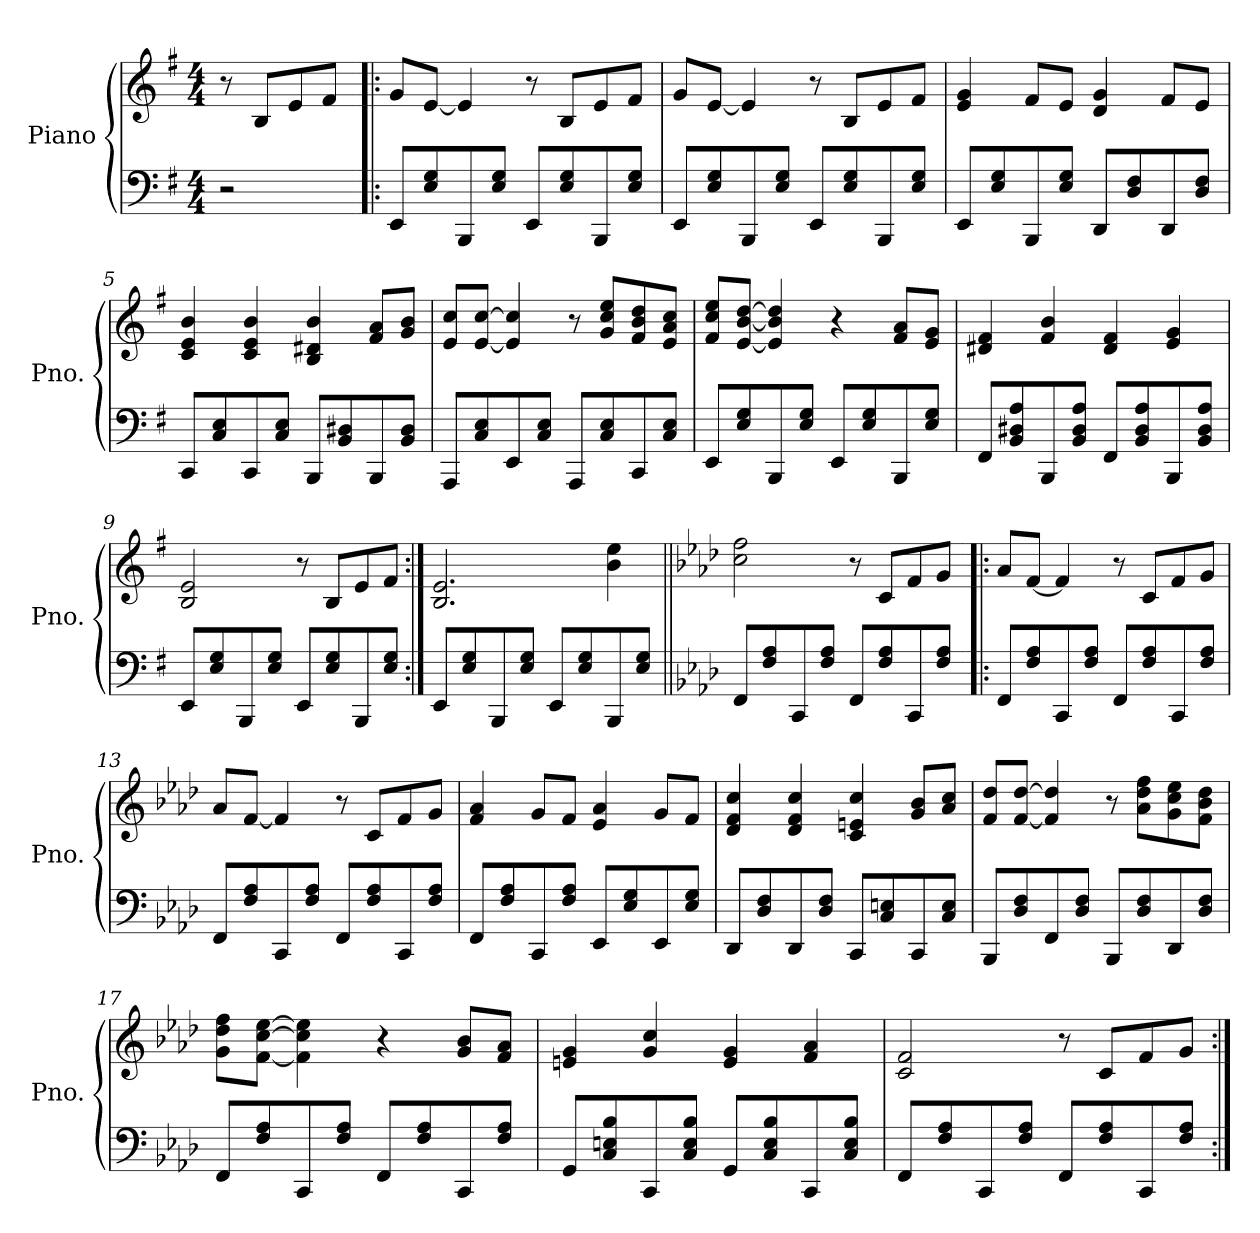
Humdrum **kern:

**kern	**kern
*part1	*part1
*staff2	*staff1
*I"Piano	*
*I'Pno.	*
*clefF4	*clefG2
*k[f#]	*k[f#]
*M4/4	*M4/4
=1	=1
2r	8r
.	8B/L
.	8e/
.	8f#/J
=2!|:	=2!|:
8EE/L	8g/L
8E/ 8G/	[8e/J
8BBB/	4e/]
8E/ 8G/J	.
8EE/L	8r
8E/ 8G/	8B/L
8BBB/	8e/
8E/ 8G/J	8f#/J
=3	=3
8EE/L	8g/L
8E/ 8G/	[8e/J
8BBB/	4e/]
8E/ 8G/J	.
8EE/L	8r
8E/ 8G/	8B/L
8BBB/	8e/
8E/ 8G/J	8f#/J
=4	=4
8EE/L	4e/ 4g/
8E/ 8G/	.
8BBB/	8f#/L
8E/ 8G/J	8e/J
8DD/L	4d/ 4g/
8D/ 8F#/	.
8DD/	8f#/L
8D/ 8F#/J	8e/J
=5	=5
8CC/L	4c/ 4e/ 4b/
8C/ 8E/	.
8CC/	4c/ 4e/ 4b/
8C/ 8E/J	.
8BBB/L	4B/ 4d#X/ 4b/
8BB/ 8D#X/	.
8BBB/	8f#/ 8a/L
8BB/ 8D#/J	8g/ 8b/J
!!LO:LB:g=z
=6	=6
8AAA/L	8e/ 8cc/L
8C/ 8E/	[8e/ [8cc/J
8EE/	4e/] 4cc/]
8C/ 8E/J	.
8AAA/L	8r
8C/ 8E/	8g/ 8cc/ 8ee/L
8CC/	8f#/ 8b/ 8dd/
8C/ 8E/J	8e/ 8a/ 8cc/J
=7	=7
8EE/L	8f#/ 8cc/ 8ee/L
8E/ 8G/	[8e/ [8b/ [8dd/J
8BBB/	4e/] 4b/] 4dd/]
8E/ 8G/J	.
8EE/L	4r
8E/ 8G/	.
8BBB/	8f#/ 8a/L
8E/ 8G/J	8e/ 8g/J
=8	=8
8FF#/L	4d#X/ 4f#/
8BB/ 8D#X/ 8A/	.
8BBB/	4f#/ 4b/
8BB/ 8D#/ 8A/J	.
8FF#/L	4d#/ 4f#/
8BB/ 8D#/ 8A/	.
8BBB/	4e/ 4g/
8BB/ 8D#/ 8A/J	.
=9	=9
8EE/L	2B/ 2e/
8E/ 8G/	.
8BBB/	.
8E/ 8G/J	.
8EE/L	8r
8E/ 8G/	8B/L
8BBB/	8e/
8E/ 8G/J	8f#/J
=10:|!	=10:|!
8EE/L	2.B/ 2.e/
8E/ 8G/	.
8BBB/	.
8E/ 8G/J	.
8EE/L	.
8E/ 8G/	.
8BBB/	4b\ 4ee\
8E/ 8G/J	.
!!LO:LB:g=z
=11||	=11||
*k[b-e-a-d-]	*k[b-e-a-d-]
8FF/L	2cc\ 2ff\
8F/ 8A-/	.
8CC/	.
8F/ 8A-/J	.
8FF/L	8r
8F/ 8A-/	8c/L
8CC/	8f/
8F/ 8A-/J	8g/J
=12!|:	=12!|:
8FF/L	8a-/L
8F/ 8A-/	[8f/J
8CC/	4f/]
8F/ 8A-/J	.
8FF/L	8r
8F/ 8A-/	8c/L
8CC/	8f/
8F/ 8A-/J	8g/J
=13	=13
8FF/L	8a-/L
8F/ 8A-/	[8f/J
8CC/	4f/]
8F/ 8A-/J	.
8FF/L	8r
8F/ 8A-/	8c/L
8CC/	8f/
8F/ 8A-/J	8g/J
=14	=14
8FF/L	4f/ 4a-/
8F/ 8A-/	.
8CC/	8g/L
8F/ 8A-/J	8f/J
8EE-/L	4e-/ 4a-/
8E-/ 8G/	.
8EE-/	8g/L
8E-/ 8G/J	8f/J
=15	=15
8DD-/L	4d-/ 4f/ 4cc/
8D-/ 8F/	.
8DD-/	4d-/ 4f/ 4cc/
8D-/ 8F/J	.
8CC/L	4c/ 4en/ 4cc/
8C/ 8En/	.
8CC/	8g/ 8b-/L
8C/ 8E/J	8a-/ 8cc/J
!!LO:LB:g=z
=16	=16
8BBB-/L	8f/ 8dd-/L
8D-/ 8F/	[8f/ [8dd-/J
8FF/	4f/] 4dd-/]
8D-/ 8F/J	.
8BBB-/L	8r
8D-/ 8F/	8a-\ 8dd-\ 8ff\L
8DD-/	8g\ 8cc\ 8ee-\
8D-/ 8F/J	8f\ 8b-\ 8dd-\J
=17	=17
8FF/L	8g\ 8dd-\ 8ff\L
8F/ 8A-/	[8f\ [8cc\ [8ee-\J
8CC/	4f\] 4cc\] 4ee-\]
8F/ 8A-/J	.
8FF/L	4r
8F/ 8A-/	.
8CC/	8g/ 8b-/L
8F/ 8A-/J	8f/ 8a-/J
=18	=18
8GG/L	4en/ 4g/
8C/ 8En/ 8B-/	.
8CC/	4g/ 4cc/
8C/ 8E/ 8B-/J	.
8GG/L	4e/ 4g/
8C/ 8E/ 8B-/	.
8CC/	4f/ 4a-/
8C/ 8E/ 8B-/J	.
=19	=19
8FF/L	2c/ 2f/
8F/ 8A-/	.
8CC/	.
8F/ 8A-/J	.
8FF/L	8r
8F/ 8A-/	8c/L
8CC/	8f/
8F/ 8A-/J	8g/J
=:|!	=:|!
*-	*-
